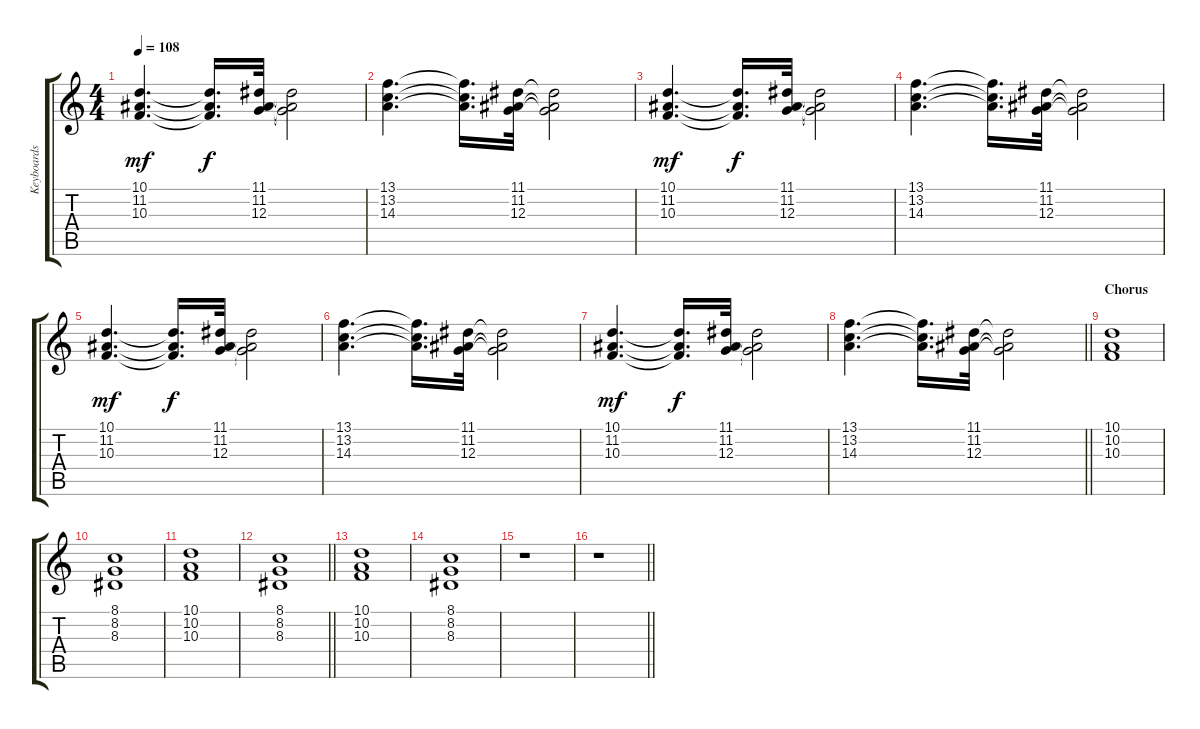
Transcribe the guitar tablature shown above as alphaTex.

\track ("Keyboards" "Keyboards") {instrument rockorgan}
\staff {score tabs}
\tuning (E4 B3 G3 D3 A2 E2) {hide}
\ts (4 4)
\tempo 108
\clef g2
\ks c
(10.1 11.2 10.3).4{d dy mf} (10.1{t} 11.2{t} 10.3{t}).16{d dy f} (11.1 11.2 12.3).32 (11.1{t} 11.2{t} 12.3{t}).2 |
(13.1 13.2 14.3).4{d} (13.1{t} 13.2{t} 14.3{t}).16{d} (11.1 11.2 12.3).32 (11.1{t} 11.2{t} 12.3{t}).2 |
(10.1 11.2 10.3).4{d dy mf} (10.1{t} 11.2{t} 10.3{t}).16{d dy f} (11.1 11.2 12.3).32 (11.1{t} 11.2{t} 12.3{t}).2 |
(13.1 13.2 14.3).4{d} (13.1{t} 13.2{t} 14.3{t}).16{d} (11.1 11.2 12.3).32 (11.1{t} 11.2{t} 12.3{t}).2 |
(10.1 11.2 10.3).4{d dy mf} (10.1{t} 11.2{t} 10.3{t}).16{d dy f} (11.1 11.2 12.3).32 (11.1{t} 11.2{t} 12.3{t}).2 |
(13.1 13.2 14.3).4{d} (13.1{t} 13.2{t} 14.3{t}).16{d} (11.1 11.2 12.3).32 (11.1{t} 11.2{t} 12.3{t}).2 |
(10.1 11.2 10.3).4{d dy mf} (10.1{t} 11.2{t} 10.3{t}).16{d dy f} (11.1 11.2 12.3).32 (11.1{t} 11.2{t} 12.3{t}).2 |
\barLineRight lightlight
(13.1 13.2 14.3).4{d} (13.1{t} 13.2{t} 14.3{t}).16{d} (11.1 11.2 12.3).32 (11.1{t} 11.2{t} 12.3{t}).2 |
\section ("" "Chorus")
(10.1 10.2 10.3).1 |
(8.1 8.2 8.3).1 |
(10.1 10.2 10.3).1 |
\barLineRight lightlight
(8.1 8.2 8.3).1 |
(10.1 10.2 10.3).1 |
(8.1 8.2 8.3).1 |
r.1 |
\barLineRight lightlight
r.1
